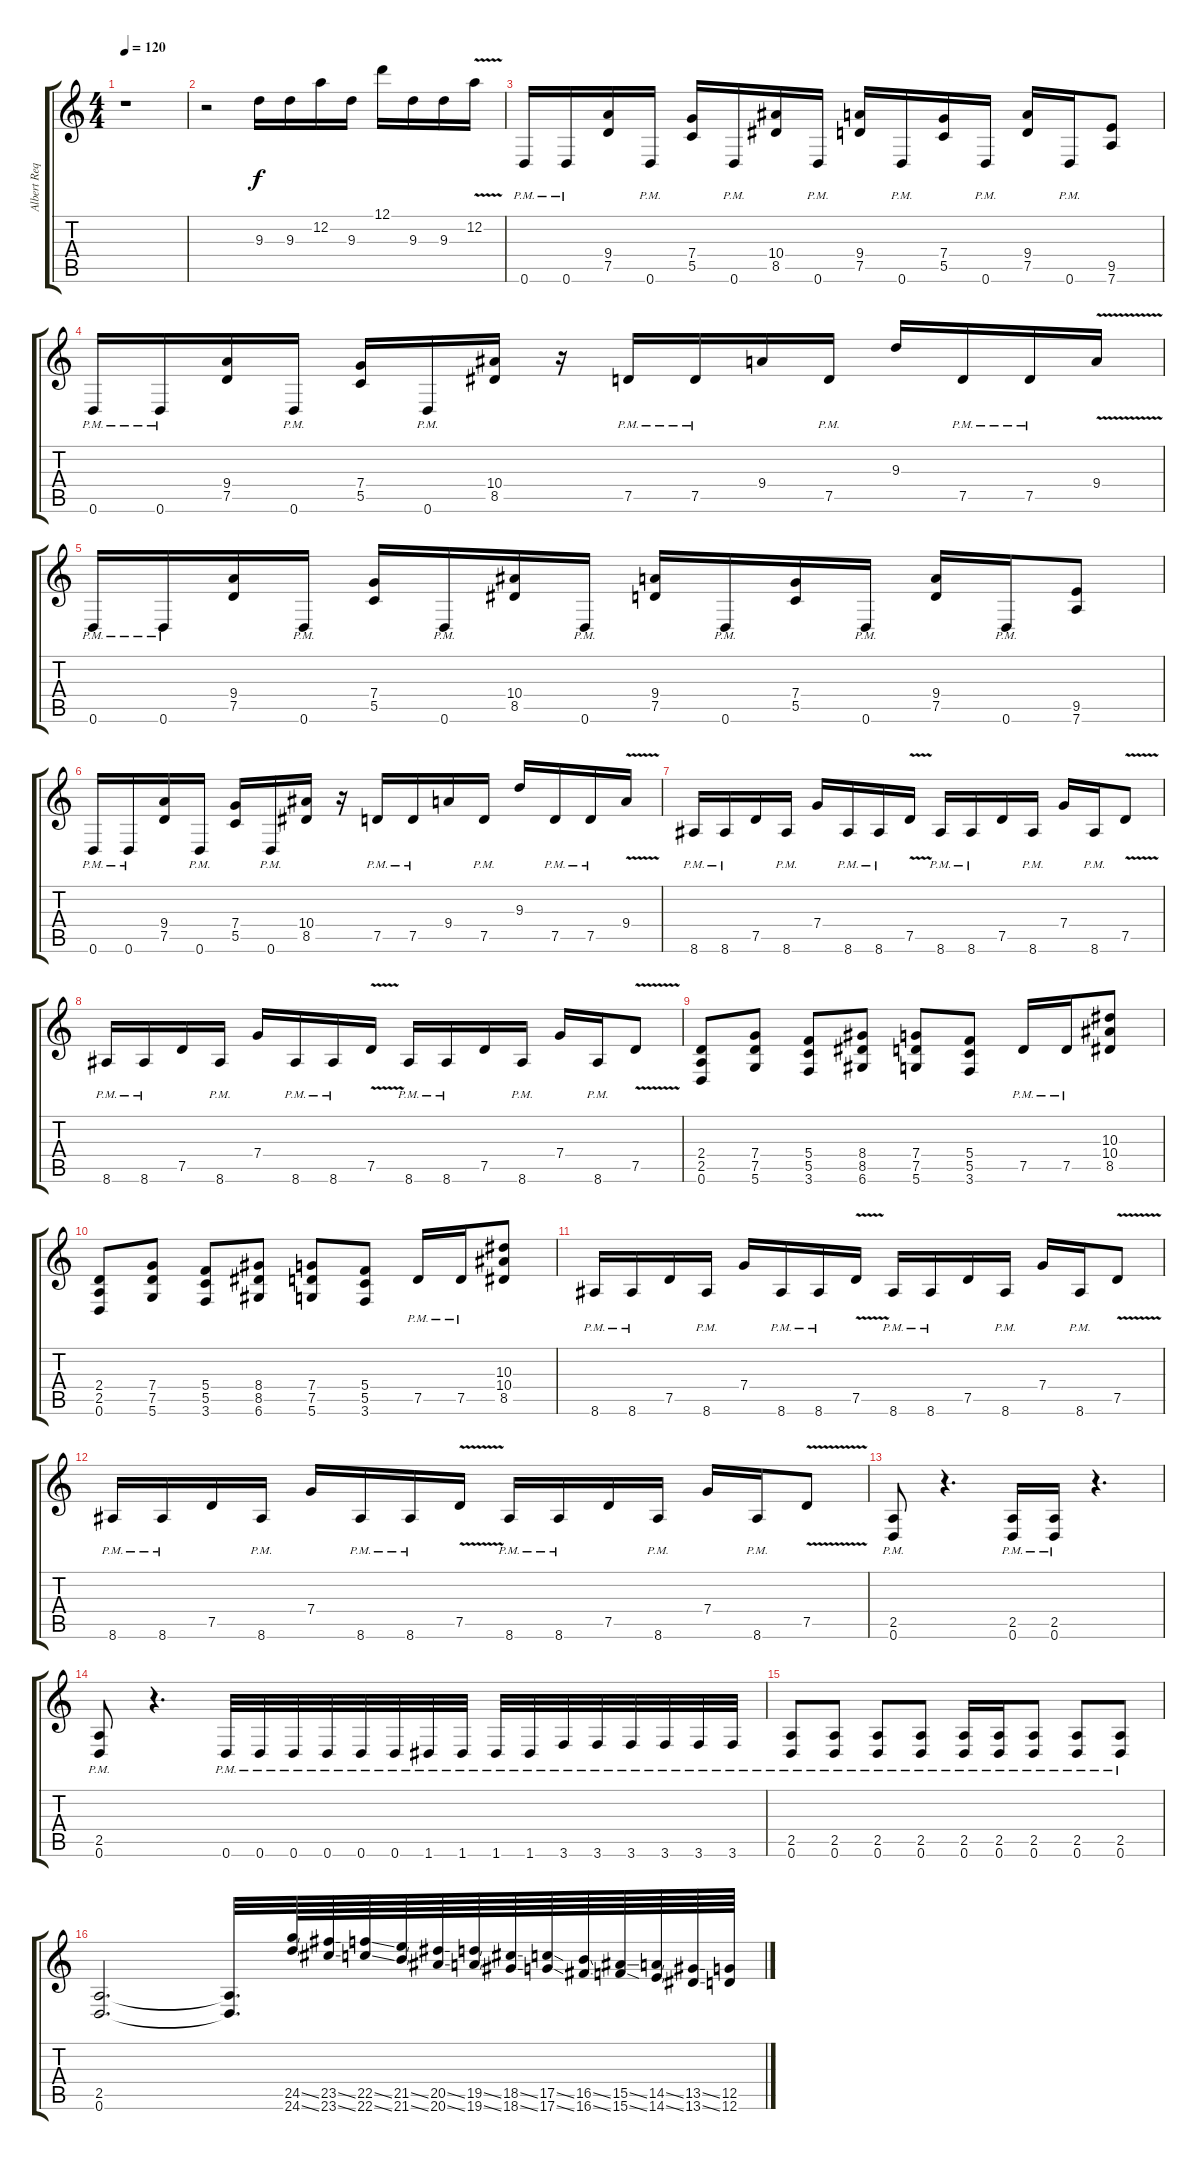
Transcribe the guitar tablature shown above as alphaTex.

\track ("Albert Requena" "Albert Req") {instrument distortionguitar}
\staff {score tabs}
\tuning (D4 A3 F3 C3 G2 D2) {hide}
\ts (4 4)
\tempo 120
\clef g2
\ks c
r.1{dy f} |
r.2 9.3.16 9.3.16 12.2.16 9.3.16 12.1.16 9.3.16 9.3.16 12.2{v}.16 |
0.6{pm}.16 0.6{pm}.16 (9.4 7.5).16 0.6{pm}.16 (7.4 5.5).16 0.6{pm}.16 (10.4 8.5).16 0.6{pm}.16 (9.4 7.5).16 0.6{pm}.16 (7.4 5.5).16 0.6{pm}.16 (9.4 7.5).16 0.6{pm}.16 (9.5 7.6).8 |
0.6{pm}.16 0.6{pm}.16 (9.4 7.5).16 0.6{pm}.16 (7.4 5.5).16 0.6{pm}.16 (10.4 8.5).16 r.16 7.5{pm}.16 7.5{pm}.16 9.4.16 7.5{pm}.16 9.3.16 7.5{pm}.16 7.5{pm}.16 9.4{v}.16 |
0.6{pm}.16 0.6{pm}.16 (9.4 7.5).16 0.6{pm}.16 (7.4 5.5).16 0.6{pm}.16 (10.4 8.5).16 0.6{pm}.16 (9.4 7.5).16 0.6{pm}.16 (7.4 5.5).16 0.6{pm}.16 (9.4 7.5).16 0.6{pm}.16 (9.5 7.6).8 |
0.6{pm}.16 0.6{pm}.16 (9.4 7.5).16 0.6{pm}.16 (7.4 5.5).16 0.6{pm}.16 (10.4 8.5).16 r.16 7.5{pm}.16 7.5{pm}.16 9.4.16 7.5{pm}.16 9.3.16 7.5{pm}.16 7.5{pm}.16 9.4{v}.16 |
8.6{pm}.16 8.6{pm}.16 7.5.16 8.6{pm}.16 7.4.16 8.6{pm}.16 8.6{pm}.16 7.5{v}.16 8.6{pm}.16 8.6{pm}.16 7.5.16 8.6{pm}.16 7.4.16 8.6{pm}.16 7.5{v}.8 |
8.6{pm}.16 8.6{pm}.16 7.5.16 8.6{pm}.16 7.4.16 8.6{pm}.16 8.6{pm}.16 7.5{v}.16 8.6{pm}.16 8.6{pm}.16 7.5.16 8.6{pm}.16 7.4.16 8.6{pm}.16 7.5{v}.8 |
(2.4 2.5 0.6).8 (7.4 7.5 5.6).8 (5.4 5.5 3.6).8 (8.4 8.5 6.6).8 (7.4 7.5 5.6).8 (5.4 5.5 3.6).8 7.5{pm}.16 7.5{pm}.16 (10.3 10.4 8.5).8 |
(2.4 2.5 0.6).8 (7.4 7.5 5.6).8 (5.4 5.5 3.6).8 (8.4 8.5 6.6).8 (7.4 7.5 5.6).8 (5.4 5.5 3.6).8 7.5{pm}.16 7.5{pm}.16 (10.3 10.4 8.5).8 |
8.6{pm}.16 8.6{pm}.16 7.5.16 8.6{pm}.16 7.4.16 8.6{pm}.16 8.6{pm}.16 7.5{v}.16 8.6{pm}.16 8.6{pm}.16 7.5.16 8.6{pm}.16 7.4.16 8.6{pm}.16 7.5{v}.8 |
8.6{pm}.16 8.6{pm}.16 7.5.16 8.6{pm}.16 7.4.16 8.6{pm}.16 8.6{pm}.16 7.5{v}.16 8.6{pm}.16 8.6{pm}.16 7.5.16 8.6{pm}.16 7.4.16 8.6{pm}.16 7.5{v}.8 |
(2.5{pm} 0.6{pm}).8 r.4{d} (2.5{pm} 0.6{pm}).16 (2.5{pm} 0.6{pm}).16 r.4{d} |
(2.5{pm} 0.6{pm}).8 r.4{d} 0.6{pm}.32 0.6{pm}.32 0.6{pm}.32 0.6{pm}.32 0.6{pm}.32 0.6{pm}.32 1.6{pm}.32 1.6{pm}.32 1.6{pm}.32 1.6{pm}.32 3.6{pm}.32 3.6{pm}.32 3.6{pm}.32 3.6{pm}.32 3.6{pm}.32 3.6{pm}.32 |
(2.5{pm} 0.6{pm}).8 (2.5{pm} 0.6{pm}).8 (2.5{pm} 0.6{pm}).8 (2.5{pm} 0.6{pm}).8 (2.5{pm} 0.6{pm}).16 (2.5{pm} 0.6{pm}).16 (2.5{pm} 0.6{pm}).8 (2.5{pm} 0.6{pm}).8 (2.5{pm} 0.6{pm}).8 |
(2.5 0.6).2{d} (2.5{t} 0.6{t}).32{d} (24.5{ss} 24.6{ss}).64 (23.5{ss} 23.6{ss}).64 (22.5{ss} 22.6{ss}).64 (21.5{ss} 21.6{ss}).64 (20.5{ss} 20.6{ss}).64 (19.5{ss} 19.6{ss}).64 (18.5{ss} 18.6{ss}).64 (17.5{ss} 17.6{ss}).64 (16.5{ss} 16.6{ss}).64 (15.5{ss} 15.6{ss}).64 (14.5{ss} 14.6{ss}).64 (13.5{ss} 13.6{ss}).64 (12.5 12.6).64
